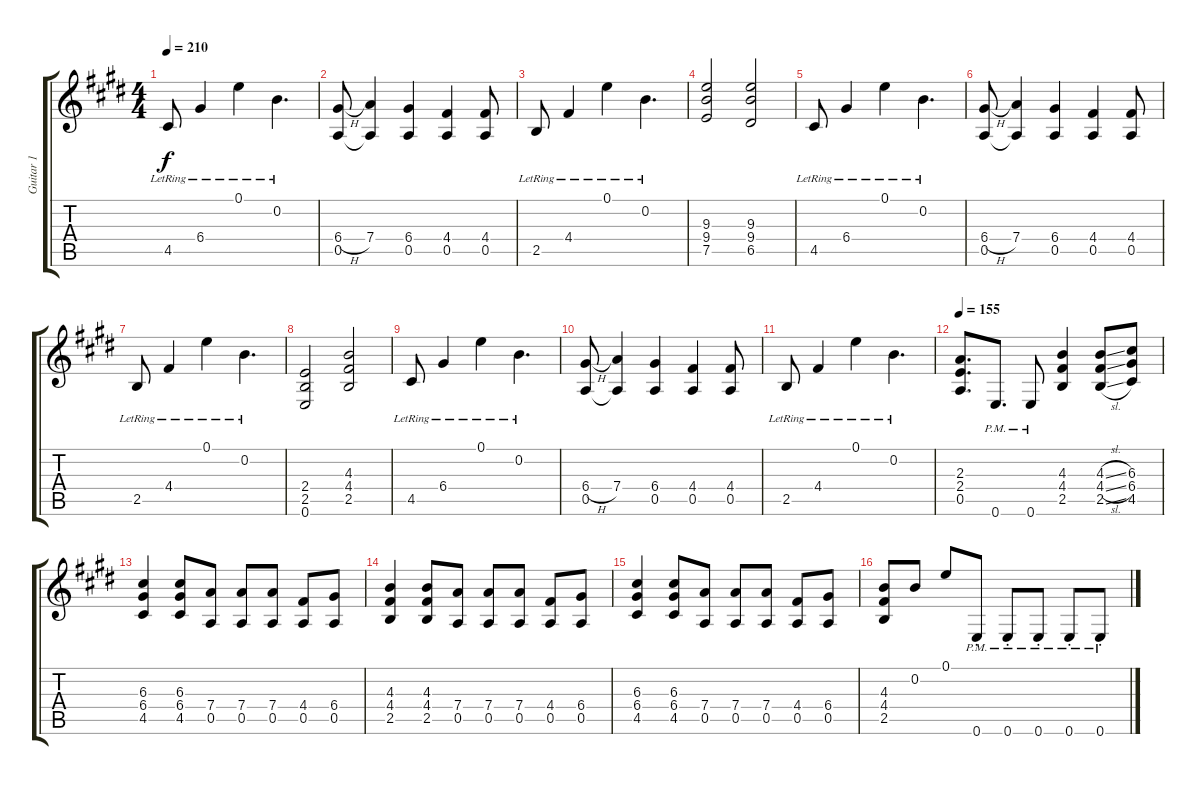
\track ("Guitar 1" "Guitar 1") {instrument overdrivenguitar}
\staff {score tabs}
\tuning (E4 B3 G3 D3 A2 E2) {hide}
\ts (4 4)
\tempo 210
\clef g2
\ks e
4.5{lr}.8{dy f} 6.4{lr}.4 0.1{lr}.4 0.2{lr}.4{d} |
(6.4{h} 0.5).8 (7.4 0.5{t}).4 (6.4 0.5).4 (4.4 0.5).4 (4.4 0.5).8 |
2.5{lr}.8 4.4{lr}.4 0.1{lr}.4 0.2{lr}.4{d} |
(9.3 9.4 7.5).2 (9.3 9.4 6.5).2 |
4.5{lr}.8 6.4{lr}.4 0.1{lr}.4 0.2{lr}.4{d} |
(6.4{h} 0.5).8 (7.4 0.5{t}).4 (6.4 0.5).4 (4.4 0.5).4 (4.4 0.5).8 |
2.5{lr}.8 4.4{lr}.4 0.1{lr}.4 0.2{lr}.4{d} |
(2.4 2.5 0.6).2 (4.3 4.4 2.5).2 |
4.5{lr}.8 6.4{lr}.4 0.1{lr}.4 0.2{lr}.4{d} |
(6.4{h} 0.5).8 (7.4 0.5{t}).4 (6.4 0.5).4 (4.4 0.5).4 (4.4 0.5).8 |
2.5{lr}.8 4.4{lr}.4 0.1{lr}.4 0.2{lr}.4{d} |
\tempo 155
(2.3 2.4 0.5).8{d} 0.6{pm}.8{d} 0.6{pm}.8 (4.3 4.4 2.5).4 (4.3{sl} 4.4{sl} 2.5{sl}).8 (6.3 6.4 4.5).8 |
(6.3 6.4 4.5).4 (6.3 6.4 4.5).8 (7.4 0.5).8 (7.4 0.5).8 (7.4 0.5).8 (4.4 0.5).8 (6.4 0.5).8 |
(4.3 4.4 2.5).4 (4.3 4.4 2.5).8 (7.4 0.5).8 (7.4 0.5).8 (7.4 0.5).8 (4.4 0.5).8 (6.4 0.5).8 |
(6.3 6.4 4.5).4 (6.3 6.4 4.5).8 (7.4 0.5).8 (7.4 0.5).8 (7.4 0.5).8 (4.4 0.5).8 (6.4 0.5).8 |
(4.3 4.4 2.5).8 0.2.8 0.1.8 0.6{pm st}.8 0.6{pm st}.8 0.6{pm st}.8 0.6{pm st}.8 0.6{pm st}.8
